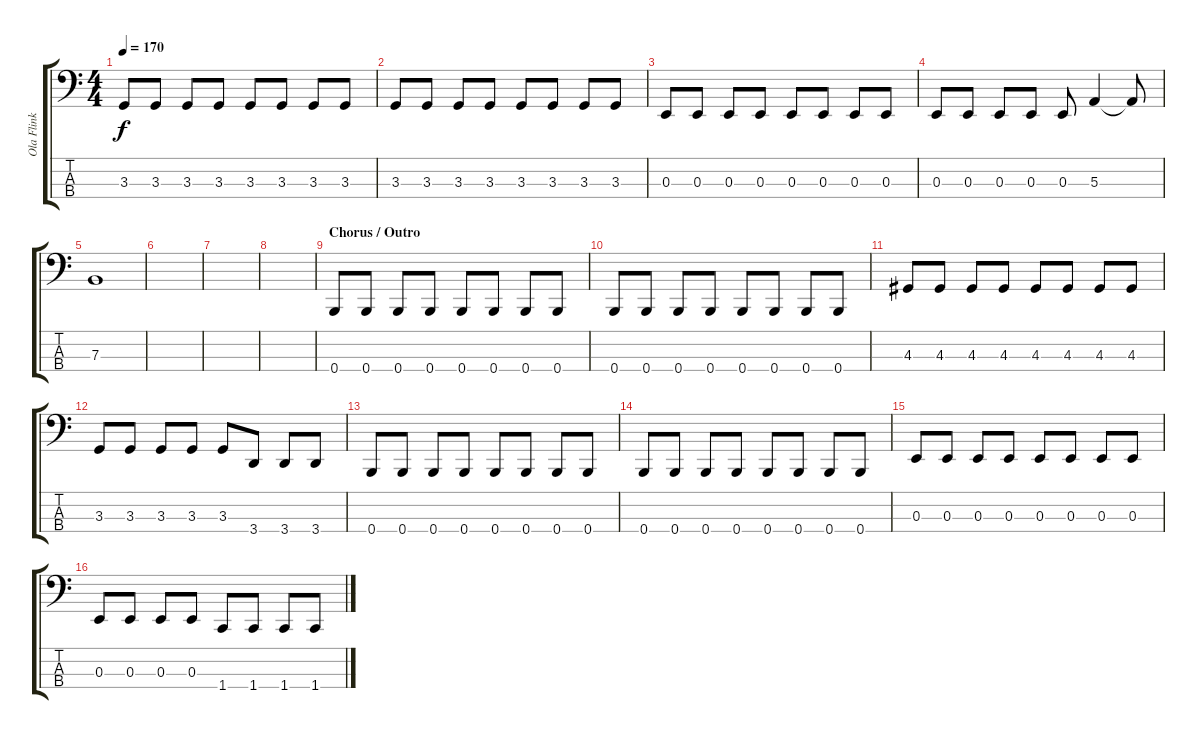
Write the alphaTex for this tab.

\track ("Ola Flink" "Ola Flink") {instrument electricbasspick}
\staff {score tabs}
\tuning (Eb2 A1 E1 B0) {hide}
\ts (4 4)
\tempo 170
\clef f4
\ks c
3.3.8{dy f} 3.3.8 3.3.8 3.3.8 3.3.8 3.3.8 3.3.8 3.3.8 |
3.3.8 3.3.8 3.3.8 3.3.8 3.3.8 3.3.8 3.3.8 3.3.8 |
0.3.8 0.3.8 0.3.8 0.3.8 0.3.8 0.3.8 0.3.8 0.3.8 |
0.3.8 0.3.8 0.3.8 0.3.8 0.3.8 5.3.4 5.3{t}.8 |
7.3.1 |
|
|
|
\section ("" "Chorus / Outro")
0.4.8 0.4.8 0.4.8 0.4.8 0.4.8 0.4.8 0.4.8 0.4.8 |
0.4.8 0.4.8 0.4.8 0.4.8 0.4.8 0.4.8 0.4.8 0.4.8 |
4.3.8 4.3.8 4.3.8 4.3.8 4.3.8 4.3.8 4.3.8 4.3.8 |
3.3.8 3.3.8 3.3.8 3.3.8 3.3.8 3.4.8 3.4.8 3.4.8 |
0.4.8 0.4.8 0.4.8 0.4.8 0.4.8 0.4.8 0.4.8 0.4.8 |
0.4.8 0.4.8 0.4.8 0.4.8 0.4.8 0.4.8 0.4.8 0.4.8 |
0.3.8 0.3.8 0.3.8 0.3.8 0.3.8 0.3.8 0.3.8 0.3.8 |
0.3.8 0.3.8 0.3.8 0.3.8 1.4.8 1.4.8 1.4.8 1.4.8
